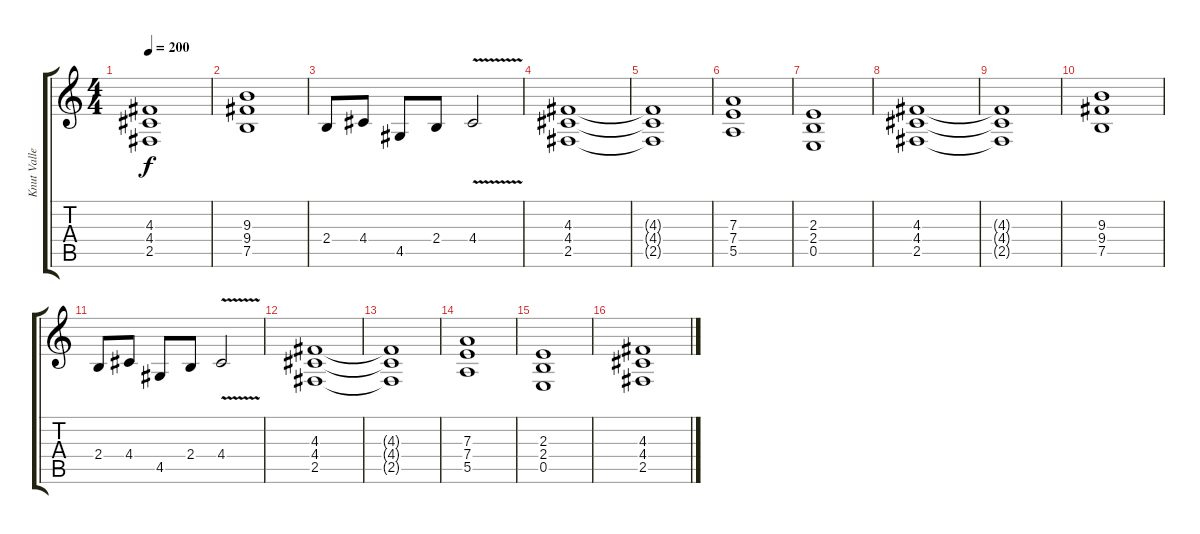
\track ("Knut Valle" "Knut Valle") {instrument distortionguitar}
\staff {score tabs}
\tuning (B3 Gb3 D3 A2 E2 B1) {hide}
\ts (4 4)
\tempo 200
\clef g2
\ks c
(4.3{t} 4.4{t} 2.5{t}).1{dy f} |
(9.3 9.4 7.5).1 |
2.4.8 4.4.8 4.5.8 2.4.8 4.4{v}.2 |
(4.3 4.4 2.5).1 |
(4.3{t} 4.4{t} 2.5{t}).1 |
(7.3 7.4 5.5).1 |
(2.3 2.4 0.5).1 |
(4.3 4.4 2.5).1 |
(4.3{t} 4.4{t} 2.5{t}).1 |
(9.3 9.4 7.5).1 |
2.4.8 4.4.8 4.5.8 2.4.8 4.4{v}.2 |
(4.3 4.4 2.5).1 |
(4.3{t} 4.4{t} 2.5{t}).1 |
(7.3 7.4 5.5).1 |
(2.3 2.4 0.5).1 |
(4.3 4.4 2.5).1
